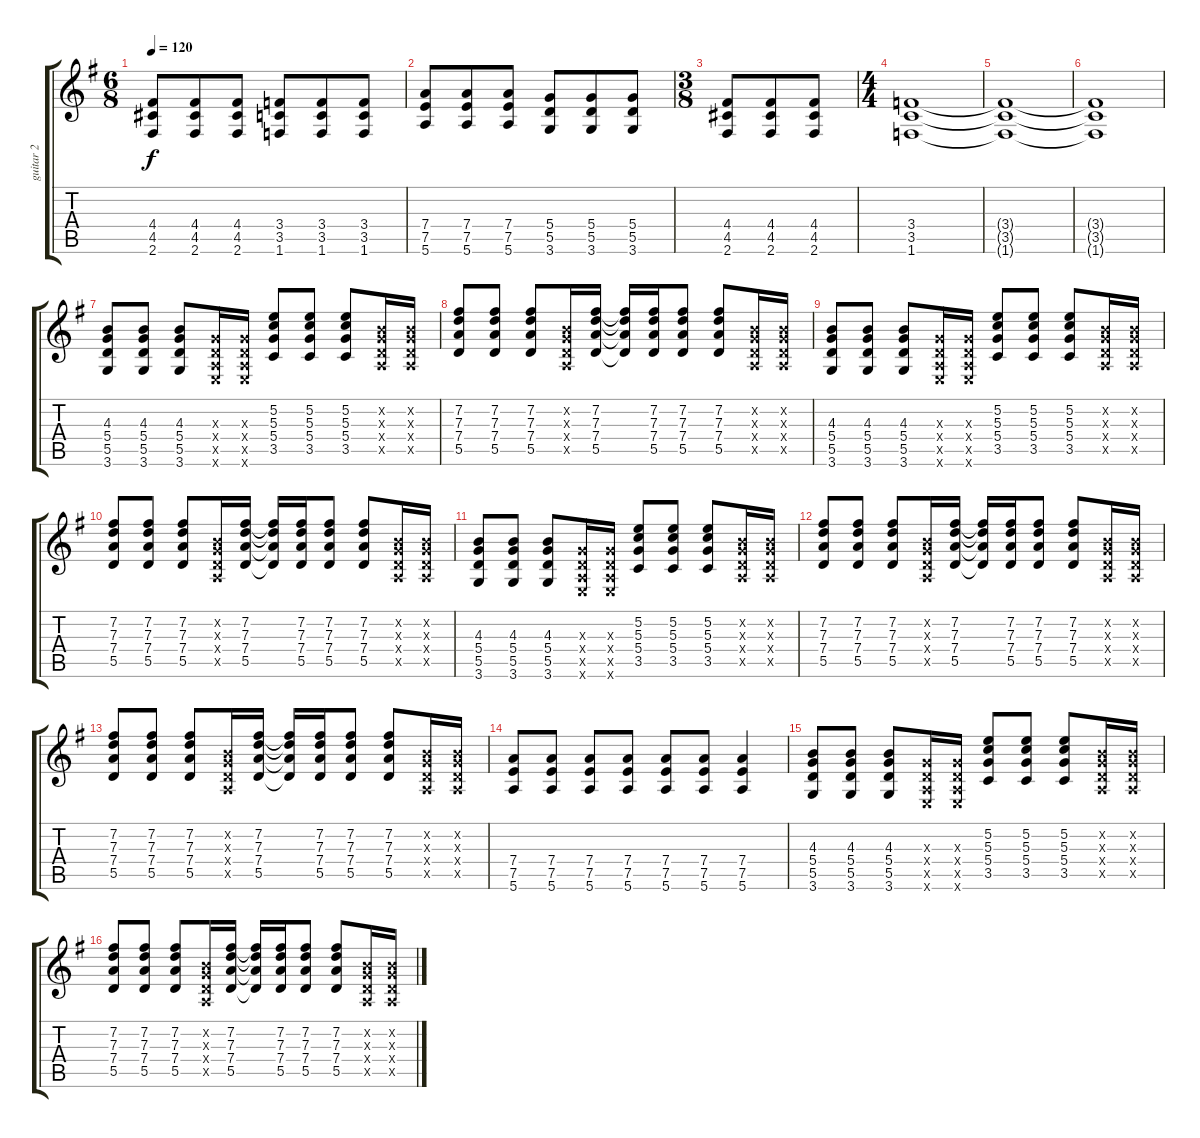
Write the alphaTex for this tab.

\track ("guitar 2" "guitar 2") {instrument overdrivenguitar}
\staff {score tabs}
\tuning (E4 B3 G3 D3 A2 E2) {hide}
\ts (6 8)
\tempo 120
\clef g2
\ks g
(4.4 4.5 2.6).8{dy f} (4.4 4.5 2.6).8 (4.4 4.5 2.6).8 (3.4 3.5 1.6).8 (3.4 3.5 1.6).8 (3.4 3.5 1.6).8 |
(7.4 7.5 5.6).8 (7.4 7.5 5.6).8 (7.4 7.5 5.6).8 (5.4 5.5 3.6).8 (5.4 5.5 3.6).8 (5.4 5.5 3.6).8 |
\ts (3 8)
(4.4 4.5 2.6).8 (4.4 4.5 2.6).8 (4.4 4.5 2.6).8 |
\ts (4 4)
(3.4 3.5 1.6).1 |
(3.4{t} 3.5{t} 1.6{t}).1 |
(3.4{t} 3.5{t} 1.6{t}).1 |
(4.3 5.4 5.5 3.6).8 (4.3 5.4 5.5 3.6).8 (4.3 5.4 5.5 3.6).8 (0.3{x} 0.4{x} 0.5{x} 0.6{x}).16 (0.3{x} 0.4{x} 0.5{x} 0.6{x}).16 (5.2 5.3 5.4 3.5).8 (5.2 5.3 5.4 3.5).8 (5.2 5.3 5.4 3.5).8 (0.2{x} 0.3{x} 0.4{x} 0.5{x}).16 (0.2{x} 0.3{x} 0.4{x} 0.5{x}).16 |
(7.2 7.3 7.4 5.5).8 (7.2 7.3 7.4 5.5).8 (7.2 7.3 7.4 5.5).8 (0.2{x} 0.3{x} 0.4{x} 0.5{x}).16 (7.2 7.3 7.4 5.5).16 (7.2{t} 7.3{t} 7.4{t} 5.5{t}).16 (7.2 7.3 7.4 5.5).16 (7.2 7.3 7.4 5.5).8 (7.2 7.3 7.4 5.5).8 (0.2{x} 0.3{x} 0.4{x} 0.5{x}).16 (0.2{x} 0.3{x} 0.4{x} 0.5{x}).16 |
(4.3 5.4 5.5 3.6).8 (4.3 5.4 5.5 3.6).8 (4.3 5.4 5.5 3.6).8 (0.3{x} 0.4{x} 0.5{x} 0.6{x}).16 (0.3{x} 0.4{x} 0.5{x} 0.6{x}).16 (5.2 5.3 5.4 3.5).8 (5.2 5.3 5.4 3.5).8 (5.2 5.3 5.4 3.5).8 (0.2{x} 0.3{x} 0.4{x} 0.5{x}).16 (0.2{x} 0.3{x} 0.4{x} 0.5{x}).16 |
(7.2 7.3 7.4 5.5).8 (7.2 7.3 7.4 5.5).8 (7.2 7.3 7.4 5.5).8 (0.2{x} 0.3{x} 0.4{x} 0.5{x}).16 (7.2 7.3 7.4 5.5).16 (7.2{t} 7.3{t} 7.4{t} 5.5{t}).16 (7.2 7.3 7.4 5.5).16 (7.2 7.3 7.4 5.5).8 (7.2 7.3 7.4 5.5).8 (0.2{x} 0.3{x} 0.4{x} 0.5{x}).16 (0.2{x} 0.3{x} 0.4{x} 0.5{x}).16 |
(4.3 5.4 5.5 3.6).8 (4.3 5.4 5.5 3.6).8 (4.3 5.4 5.5 3.6).8 (0.3{x} 0.4{x} 0.5{x} 0.6{x}).16 (0.3{x} 0.4{x} 0.5{x} 0.6{x}).16 (5.2 5.3 5.4 3.5).8 (5.2 5.3 5.4 3.5).8 (5.2 5.3 5.4 3.5).8 (0.2{x} 0.3{x} 0.4{x} 0.5{x}).16 (0.2{x} 0.3{x} 0.4{x} 0.5{x}).16 |
(7.2 7.3 7.4 5.5).8 (7.2 7.3 7.4 5.5).8 (7.2 7.3 7.4 5.5).8 (0.2{x} 0.3{x} 0.4{x} 0.5{x}).16 (7.2 7.3 7.4 5.5).16 (7.2{t} 7.3{t} 7.4{t} 5.5{t}).16 (7.2 7.3 7.4 5.5).16 (7.2 7.3 7.4 5.5).8 (7.2 7.3 7.4 5.5).8 (0.2{x} 0.3{x} 0.4{x} 0.5{x}).16 (0.2{x} 0.3{x} 0.4{x} 0.5{x}).16 |
(7.2 7.3 7.4 5.5).8 (7.2 7.3 7.4 5.5).8 (7.2 7.3 7.4 5.5).8 (0.2{x} 0.3{x} 0.4{x} 0.5{x}).16 (7.2 7.3 7.4 5.5).16 (7.2{t} 7.3{t} 7.4{t} 5.5{t}).16 (7.2 7.3 7.4 5.5).16 (7.2 7.3 7.4 5.5).8 (7.2 7.3 7.4 5.5).8 (0.2{x} 0.3{x} 0.4{x} 0.5{x}).16 (0.2{x} 0.3{x} 0.4{x} 0.5{x}).16 |
(7.4 7.5 5.6).8 (7.4 7.5 5.6).8 (7.4 7.5 5.6).8 (7.4 7.5 5.6).8 (7.4 7.5 5.6).8 (7.4 7.5 5.6).8 (7.4 7.5 5.6).4 |
(4.3 5.4 5.5 3.6).8 (4.3 5.4 5.5 3.6).8 (4.3 5.4 5.5 3.6).8 (0.3{x} 0.4{x} 0.5{x} 0.6{x}).16 (0.3{x} 0.4{x} 0.5{x} 0.6{x}).16 (5.2 5.3 5.4 3.5).8 (5.2 5.3 5.4 3.5).8 (5.2 5.3 5.4 3.5).8 (0.2{x} 0.3{x} 0.4{x} 0.5{x}).16 (0.2{x} 0.3{x} 0.4{x} 0.5{x}).16 |
(7.2 7.3 7.4 5.5).8 (7.2 7.3 7.4 5.5).8 (7.2 7.3 7.4 5.5).8 (0.2{x} 0.3{x} 0.4{x} 0.5{x}).16 (7.2 7.3 7.4 5.5).16 (7.2{t} 7.3{t} 7.4{t} 5.5{t}).16 (7.2 7.3 7.4 5.5).16 (7.2 7.3 7.4 5.5).8 (7.2 7.3 7.4 5.5).8 (0.2{x} 0.3{x} 0.4{x} 0.5{x}).16 (0.2{x} 0.3{x} 0.4{x} 0.5{x}).16
